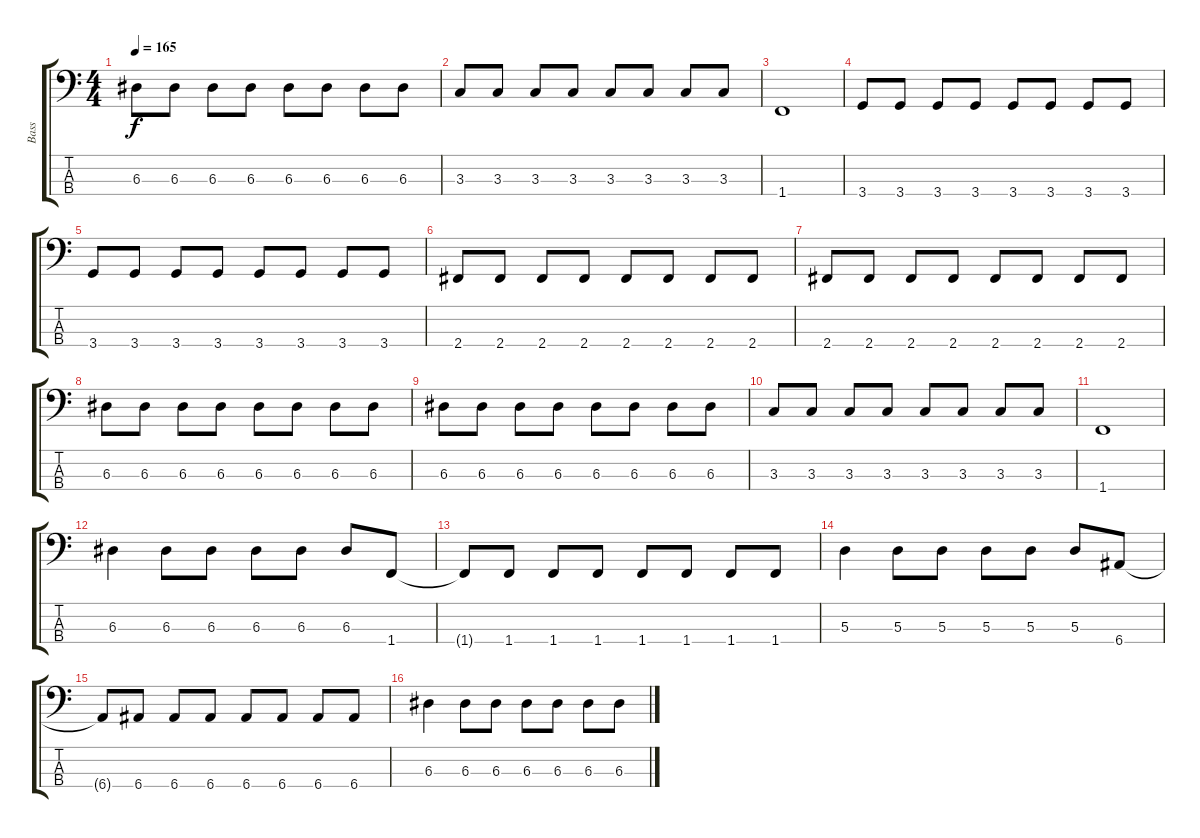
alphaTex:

\track ("Bass" "Bass") {instrument electricbassfinger}
\staff {score tabs}
\tuning (G2 D2 A1 E1) {hide}
\ts (4 4)
\tempo 165
\clef f4
\ks c
6.3.8{dy f} 6.3.8 6.3.8 6.3.8 6.3.8 6.3.8 6.3.8 6.3.8 |
3.3.8 3.3.8 3.3.8 3.3.8 3.3.8 3.3.8 3.3.8 3.3.8 |
1.4.1 |
3.4.8 3.4.8 3.4.8 3.4.8 3.4.8 3.4.8 3.4.8 3.4.8 |
3.4.8 3.4.8 3.4.8 3.4.8 3.4.8 3.4.8 3.4.8 3.4.8 |
2.4.8 2.4.8 2.4.8 2.4.8 2.4.8 2.4.8 2.4.8 2.4.8 |
2.4.8 2.4.8 2.4.8 2.4.8 2.4.8 2.4.8 2.4.8 2.4.8 |
6.3.8 6.3.8 6.3.8 6.3.8 6.3.8 6.3.8 6.3.8 6.3.8 |
6.3.8 6.3.8 6.3.8 6.3.8 6.3.8 6.3.8 6.3.8 6.3.8 |
3.3.8 3.3.8 3.3.8 3.3.8 3.3.8 3.3.8 3.3.8 3.3.8 |
1.4.1 |
6.3.4 6.3.8 6.3.8 6.3.8 6.3.8 6.3.8 1.4.8 |
1.4{t}.8 1.4.8 1.4.8 1.4.8 1.4.8 1.4.8 1.4.8 1.4.8 |
5.3.4 5.3.8 5.3.8 5.3.8 5.3.8 5.3.8 6.4.8 |
6.4{t}.8 6.4.8 6.4.8 6.4.8 6.4.8 6.4.8 6.4.8 6.4.8 |
6.3.4 6.3.8 6.3.8 6.3.8 6.3.8 6.3.8 6.3.8
